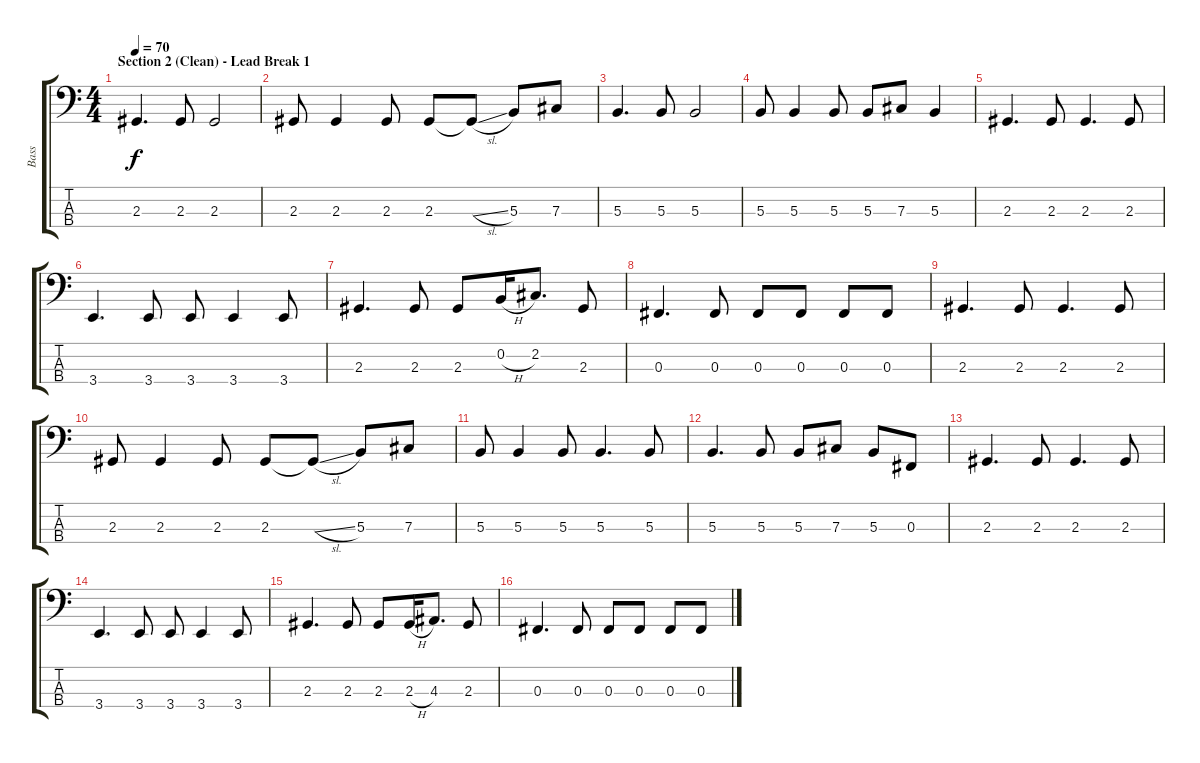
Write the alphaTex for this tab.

\track ("Bass" "Bass") {instrument electricbasspick}
\staff {score tabs}
\tuning (E2 B1 Gb1 Db1) {hide}
\ts (4 4)
\section ("" "Section 2 (Clean) - Lead Break 1")
\tempo 70
\clef f4
\ks c
2.3.4{d dy f} 2.3.8 2.3.2 |
2.3.8 2.3.4 2.3.8 2.3.8 2.3{sl t}.8 5.3.8 7.3.8 |
5.3.4{d} 5.3.8 5.3.2 |
5.3.8 5.3.4 5.3.8 5.3.8 7.3.8 5.3.4 |
2.3.4{d} 2.3.8 2.3.4{d} 2.3.8 |
3.4.4{d} 3.4.8 3.4.8 3.4.4 3.4.8 |
2.3.4{d} 2.3.8 2.3.8 0.2{h}.16 2.2.8{d} 2.3.8 |
0.3.4{d} 0.3.8 0.3.8 0.3.8 0.3.8 0.3.8 |
2.3.4{d} 2.3.8 2.3.4{d} 2.3.8 |
2.3.8 2.3.4 2.3.8 2.3.8 2.3{sl t}.8 5.3.8 7.3.8 |
5.3.8 5.3.4 5.3.8 5.3.4{d} 5.3.8 |
5.3.4{d} 5.3.8 5.3.8 7.3.8 5.3.8 0.3.8 |
2.3.4{d} 2.3.8 2.3.4{d} 2.3.8 |
3.4.4{d} 3.4.8 3.4.8 3.4.4 3.4.8 |
2.3.4{d} 2.3.8 2.3.8 2.3{h}.16 4.3.8{d} 2.3.8 |
0.3.4{d} 0.3.8 0.3.8 0.3.8 0.3.8 0.3.8
